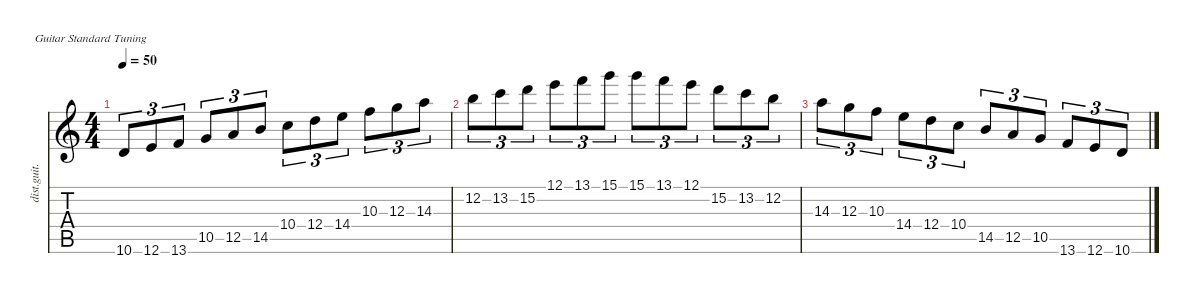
\defaultSystemsLayout 4
\hideDynamics
\bracketExtendMode nobrackets
\track ("Distortion Guitar" "dist.guit.") {instrument distortionguitar}
\staff {score tabs}
\tuning (E4 B3 G3 D3 A2 E2)
\ts (4 4)
\tempo 50
\clef g2
\ks c
10.6.8{tu (3 2) dy mf instrument distortionguitar beam Up} 12.6.8{tu (3 2) beam Up} 13.6.8{tu (3 2) beam Up} 10.5.8{tu (3 2) beam Up} 12.5.8{tu (3 2) beam Up} 14.5.8{tu (3 2) beam Up} 10.4.8{tu (3 2) beam Down} 12.4.8{tu (3 2) beam Down} 14.4.8{tu (3 2) beam Down} 10.3.8{tu (3 2) beam Down} 12.3.8{tu (3 2) beam Down} 14.3.8{tu (3 2) beam Down} |
12.2.8{tu (3 2) beam Down} 13.2.8{tu (3 2) beam Down} 15.2.8{tu (3 2) beam Down} 12.1.8{tu (3 2) beam Down} 13.1.8{tu (3 2) beam Down} 15.1.8{tu (3 2) beam Down} 15.1.8{tu (3 2) beam Down} 13.1.8{tu (3 2) beam Down} 12.1.8{tu (3 2) beam Down} 15.2.8{tu (3 2) beam Down} 13.2.8{tu (3 2) beam Down} 12.2.8{tu (3 2) beam Down} |
14.3.8{tu (3 2) beam Down} 12.3.8{tu (3 2) beam Down} 10.3.8{tu (3 2) beam Down} 14.4.8{tu (3 2) beam Down} 12.4.8{tu (3 2) beam Down} 10.4.8{tu (3 2) beam Down} 14.5.8{tu (3 2) beam Up} 12.5.8{tu (3 2) beam Up} 10.5.8{tu (3 2) beam Up} 13.6.8{tu (3 2) beam Up} 12.6.8{tu (3 2) beam Up} 10.6.8{tu (3 2) beam Up}
